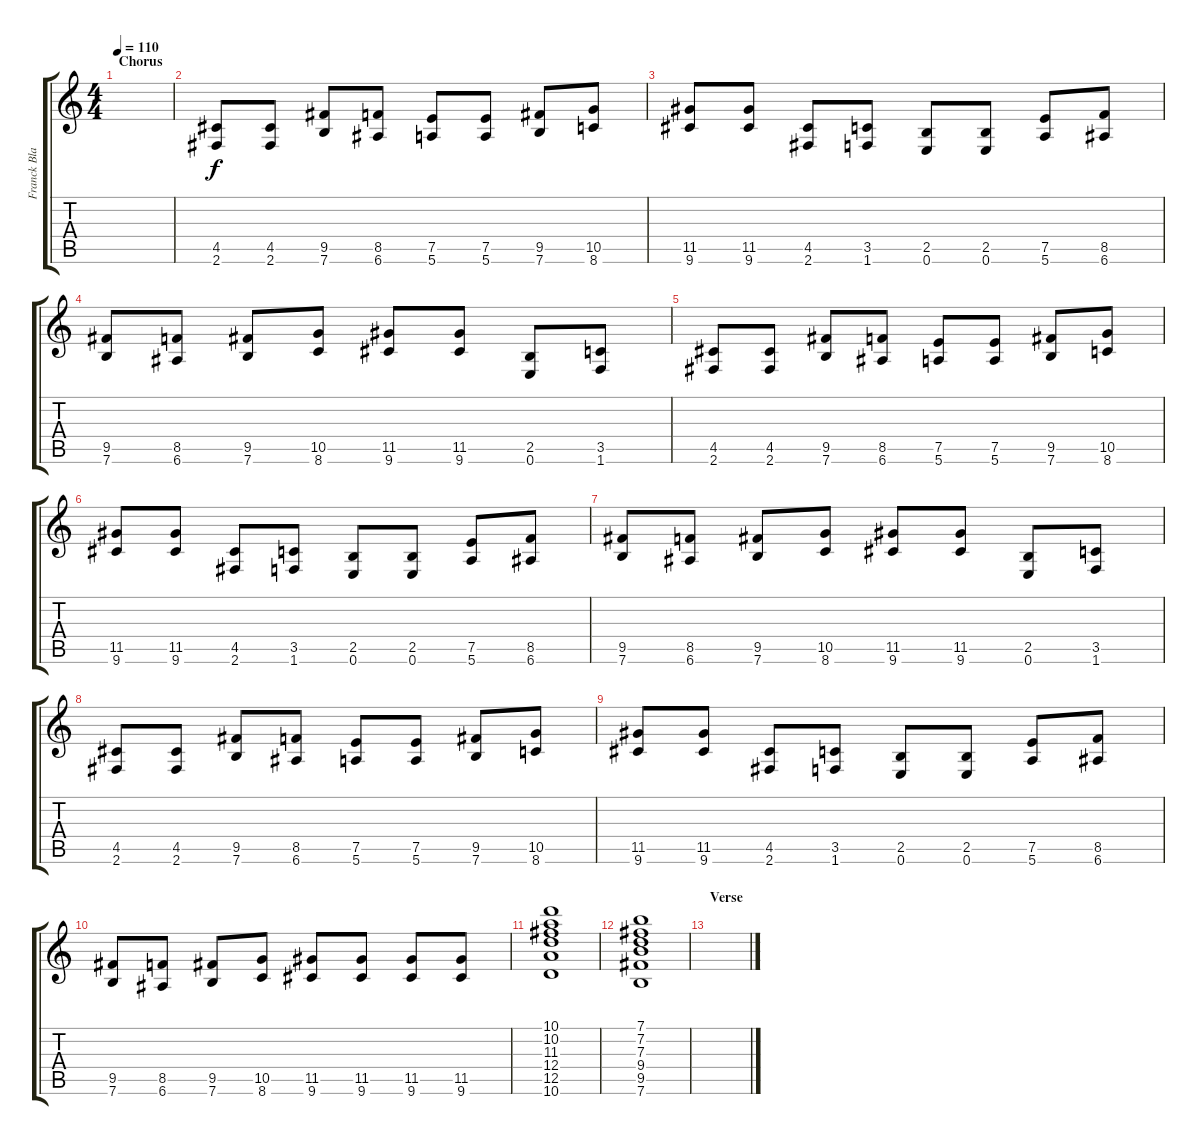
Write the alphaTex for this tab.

\track ("Franck Black" "Franck Bla") {instrument electricguitarmuted}
\staff {score tabs}
\tuning (E4 B3 G3 D3 A2 E2) {hide}
\ts (4 4)
\section ("" "Chorus")
\tempo 110
\clef g2
\ks c
|
(4.5 2.6).8 (4.5 2.6).8 (9.5 7.6).8 (8.5 6.6).8 (7.5 5.6).8 (7.5 5.6).8 (9.5 7.6).8 (10.5 8.6).8 |
(11.5 9.6).8 (11.5 9.6).8 (4.5 2.6).8 (3.5 1.6).8 (2.5 0.6).8 (2.5 0.6).8 (7.5 5.6).8 (8.5 6.6).8 |
(9.5 7.6).8 (8.5 6.6).8 (9.5 7.6).8 (10.5 8.6).8 (11.5 9.6).8 (11.5 9.6).8 (2.5 0.6).8 (3.5 1.6).8 |
(4.5 2.6).8 (4.5 2.6).8 (9.5 7.6).8 (8.5 6.6).8 (7.5 5.6).8 (7.5 5.6).8 (9.5 7.6).8 (10.5 8.6).8 |
(11.5 9.6).8 (11.5 9.6).8 (4.5 2.6).8 (3.5 1.6).8 (2.5 0.6).8 (2.5 0.6).8 (7.5 5.6).8 (8.5 6.6).8 |
(9.5 7.6).8 (8.5 6.6).8 (9.5 7.6).8 (10.5 8.6).8 (11.5 9.6).8 (11.5 9.6).8 (2.5 0.6).8 (3.5 1.6).8 |
(4.5 2.6).8 (4.5 2.6).8 (9.5 7.6).8 (8.5 6.6).8 (7.5 5.6).8 (7.5 5.6).8 (9.5 7.6).8 (10.5 8.6).8 |
(11.5 9.6).8 (11.5 9.6).8 (4.5 2.6).8 (3.5 1.6).8 (2.5 0.6).8 (2.5 0.6).8 (7.5 5.6).8 (8.5 6.6).8 |
(9.5 7.6).8 (8.5 6.6).8 (9.5 7.6).8 (10.5 8.6).8 (11.5 9.6).8 (11.5 9.6).8 (11.5 9.6).8 (11.5 9.6).8 |
(10.1 10.2 11.3 12.4 12.5 10.6).1 |
(7.1 7.2 7.3 9.4 9.5 7.6).1 |
\section ("" "Verse")
